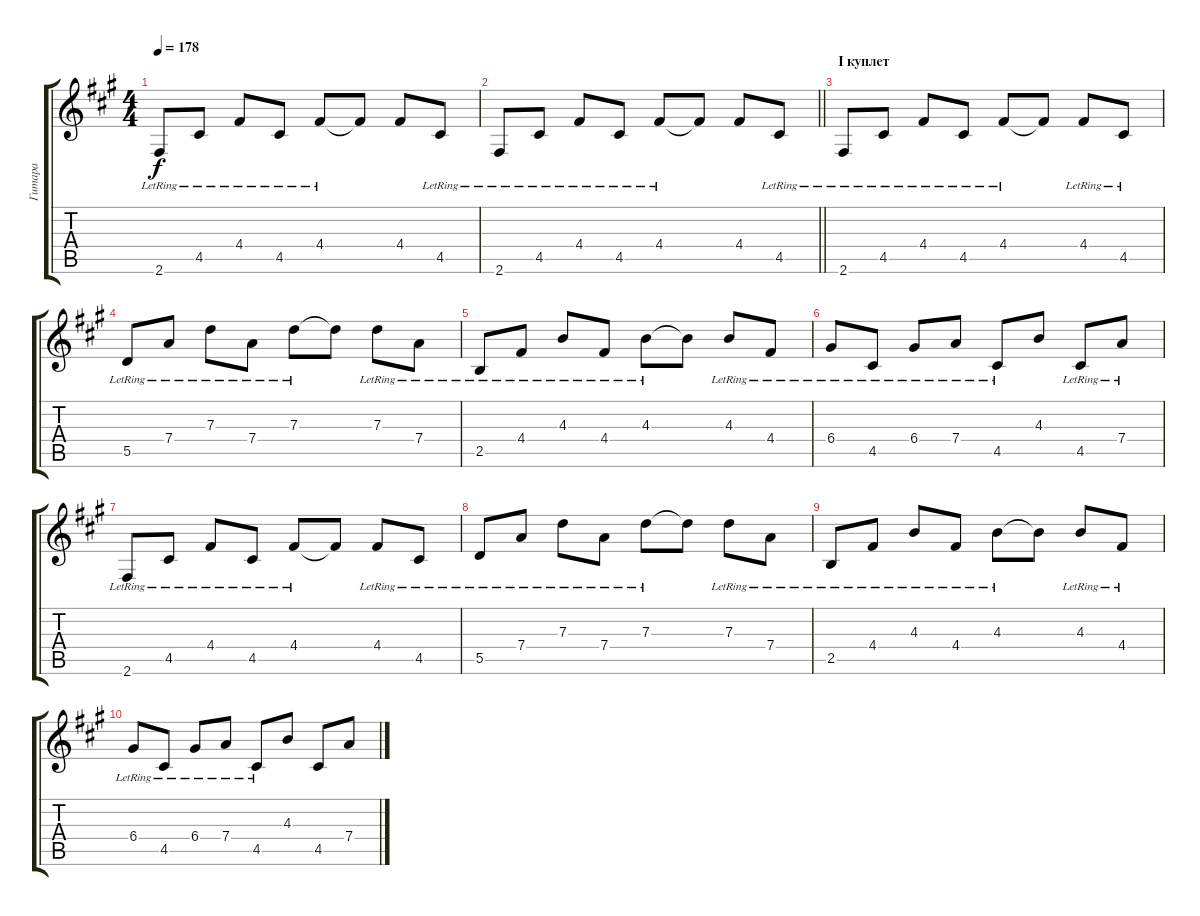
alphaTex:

\track ("Гитара" "Гитара") {instrument distortionguitar}
\staff {score tabs}
\tuning (E4 B3 G3 D3 A2 E2) {hide}
\ts (4 4)
\section ("" "")
\tempo 178
\clef g2
\ks f#minor
2.6{lr}.8{dy f volume 13 instrument acousticguitarsteel} 4.5{lr}.8 4.4{lr}.8 4.5{lr}.8 4.4{lr}.8 4.4{t}.8 4.4.8 4.5{lr}.8 |
\barLineRight lightlight
2.6{lr}.8 4.5{lr}.8 4.4{lr}.8 4.5{lr}.8 4.4{lr}.8 4.4{t}.8 4.4.8 4.5{lr}.8 |
\section ("" "I куплет")
2.6{lr}.8 4.5{lr}.8 4.4{lr}.8 4.5{lr}.8 4.4{lr}.8 4.4{t}.8 4.4{lr}.8 4.5{lr}.8 |
5.5{lr}.8 7.4{lr}.8 7.3{lr}.8 7.4{lr}.8 7.3{lr}.8 7.3{t}.8 7.3{lr}.8 7.4{lr}.8 |
2.5{lr}.8 4.4{lr}.8 4.3{lr}.8 4.4{lr}.8 4.3{lr}.8 4.3{t}.8 4.3{lr}.8 4.4{lr}.8 |
6.4{lr}.8 4.5{lr}.8 6.4{lr}.8 7.4{lr}.8 4.5{lr}.8 4.3.8 4.5{lr}.8 7.4{lr}.8 |
2.6{lr}.8 4.5{lr}.8 4.4{lr}.8 4.5{lr}.8 4.4{lr}.8 4.4{t}.8 4.4{lr}.8 4.5{lr}.8 |
5.5{lr}.8 7.4{lr}.8 7.3{lr}.8 7.4{lr}.8 7.3{lr}.8 7.3{t}.8 7.3{lr}.8 7.4{lr}.8 |
2.5{lr}.8 4.4{lr}.8 4.3{lr}.8 4.4{lr}.8 4.3{lr}.8 4.3{t}.8 4.3{lr}.8 4.4{lr}.8 |
6.4{lr}.8 4.5{lr}.8 6.4{lr}.8 7.4{lr}.8 4.5{lr}.8 4.3.8 4.5.8 7.4.8
